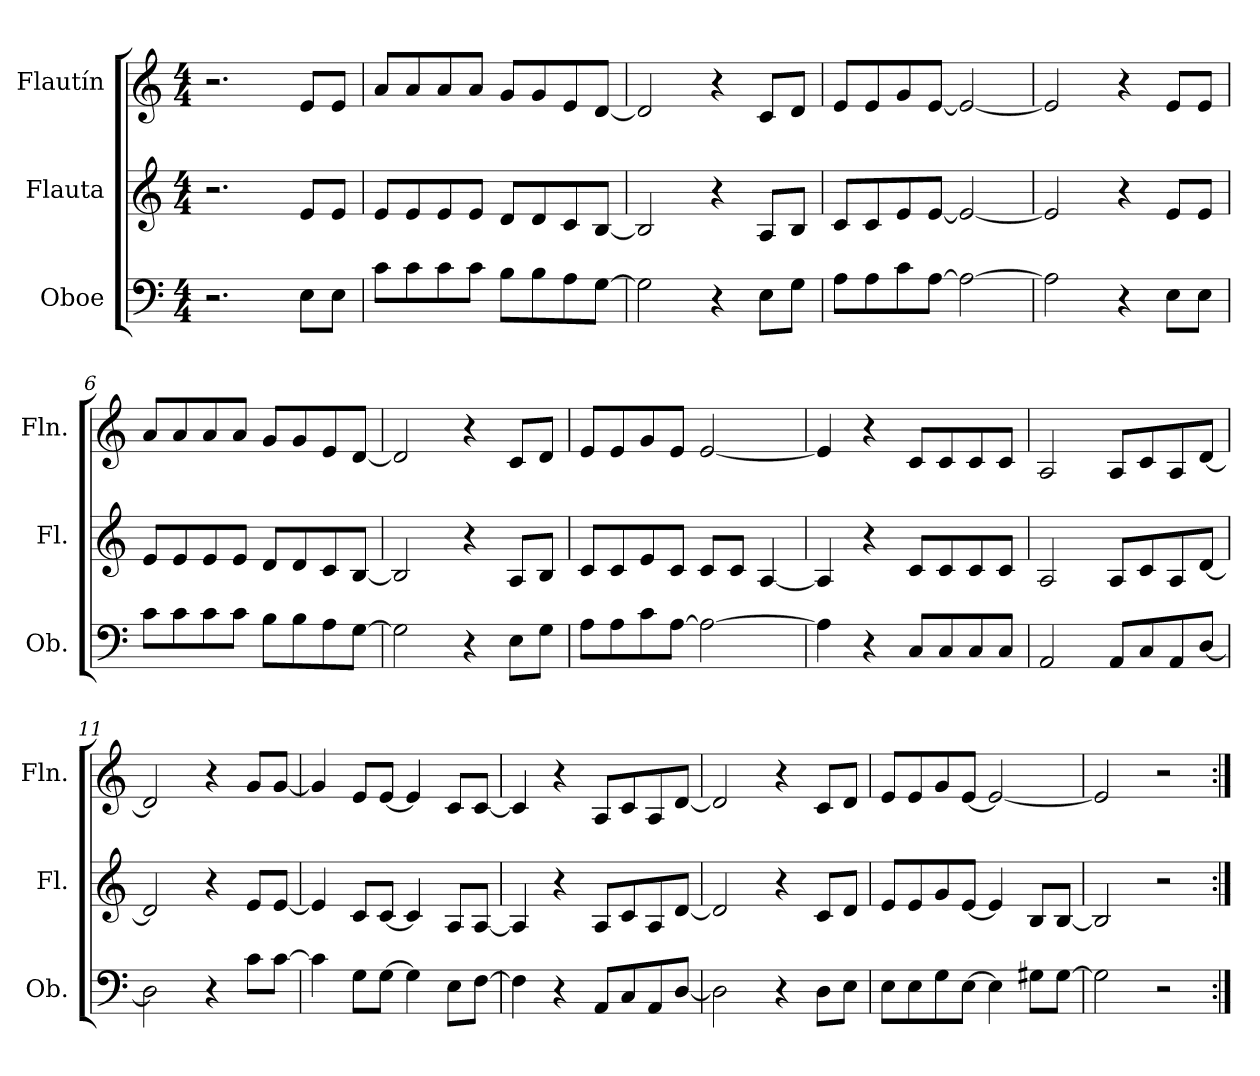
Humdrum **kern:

**kern	**kern	**kern
*part3	*part2	*part1
*staff3	*staff2	*staff1
*I"Oboe	*I"Flauta	*I"Flautín
*I'Ob.	*I'Fl.	*I'Fln.
*clefF4	*clefG2	*clefG2
*	*	*ITrd-7c-12
*k[]	*k[]	*k[]
*M4/4	*M4/4	*M4/4
*MM80	*MM80	*MM80
=1	=1	=1
2.r	2.r	2.r
8E\L	8e/L	8ee/L
8E\J	8e/J	8ee/J
=2	=2	=2
8c\L	8e/L	8aa/L
8c\	8e/	8aa/
8c\	8e/	8aa/
8c\J	8e/J	8aa/J
8B\L	8d/L	8gg/L
8B\	8d/	8gg/
8A\	8c/	8ee/
[8G\J	[8B/J	[8dd/J
=3	=3	=3
2G\]	2B/]	2dd/]
4r	4r	4r
8E\L	8A/L	8cc/L
8G\J	8B/J	8dd/J
=4	=4	=4
8A\L	8c/L	8ee/L
8A\	8c/	8ee/
8c\	8e/	8gg/
[8A\J	[8e/J	[8ee/J
2A\_	2e/_	2ee/_
=5	=5	=5
2A\]	2e/]	2ee/]
4r	4r	4r
8E\L	8e/L	8ee/L
8E\J	8e/J	8ee/J
!!LO:LB:g=z
=6	=6	=6
8c\L	8e/L	8aa/L
8c\	8e/	8aa/
8c\	8e/	8aa/
8c\J	8e/J	8aa/J
8B\L	8d/L	8gg/L
8B\	8d/	8gg/
8A\	8c/	8ee/
[8G\J	[8B/J	[8dd/J
=7	=7	=7
2G\]	2B/]	2dd/]
4r	4r	4r
8E\L	8A/L	8cc/L
8G\J	8B/J	8dd/J
=8	=8	=8
8A\L	8c/L	8ee/L
8A\	8c/	8ee/
8c\	8e/	8gg/
[8A\J	8c/J	8ee/J
2A\_	8c/L	[2ee/
.	8c/J	.
.	[4A/	.
=9	=9	=9
4A\]	4A/]	4ee/]
4r	4r	4r
8C/L	8c/L	8cc/L
8C/	8c/	8cc/
8C/	8c/	8cc/
8C/J	8c/J	8cc/J
=10	=10	=10
2AA/	2A/	2a/
8AA/L	8A/L	8a/L
8C/	8c/	8cc/
8AA/	8A/	8a/
[8D/J	[8d/J	[8dd/J
!!LO:LB:g=z
=11	=11	=11
2D\]	2d/]	2dd/]
4r	4r	4r
8c\L	8e/L	8gg/L
[8c\J	[8e/J	[8gg/J
=12	=12	=12
4c\]	4e/]	4gg/]
8G\L	8c/L	8ee/L
[8G\J	[8c/J	[8ee/J
4G\]	4c/]	4ee/]
8E\L	8A/L	8cc/L
[8F\J	[8A/J	[8cc/J
=13	=13	=13
4F\]	4A/]	4cc/]
4r	4r	4r
8AA/L	8A/L	8a/L
8C/	8c/	8cc/
8AA/	8A/	8a/
[8D/J	[8d/J	[8dd/J
=14	=14	=14
2D\]	2d/]	2dd/]
4r	4r	4r
8D\L	8c/L	8cc/L
8E\J	8d/J	8dd/J
=15	=15	=15
8E\L	8e/L	8ee/L
8E\	8e/	8ee/
8G\	8g/	8gg/
[8E\J	[8e/J	[8ee/J
4E\]	4e/]	2ee/_
8G#X\L	8B/L	.
[8G#\J	[8B/J	.
!!LO:LB:g=z
=16	=16	=16
2G#\]	2B/]	2ee/]
2r	2r	2r
=:|!	=:|!	=:|!
*-	*-	*-
